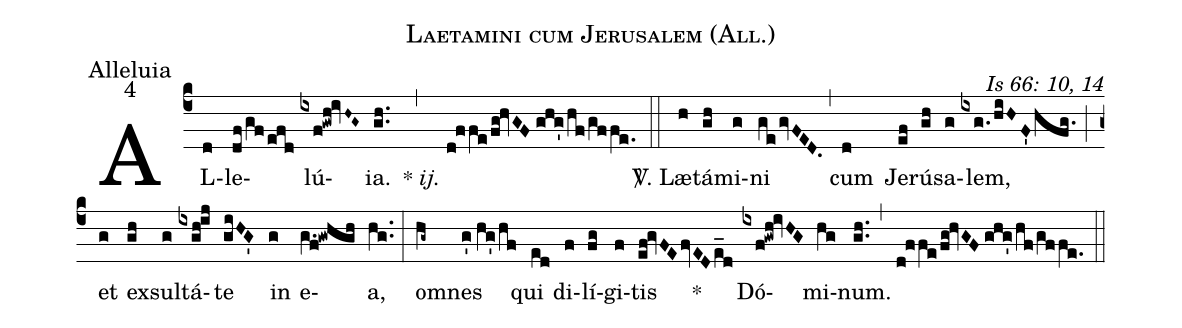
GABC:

name: Laetamini cum Jerusalem (All.);
office-part: Alleluia;
mode: 4;
commentary: Is 66: 10, 14;
%%
(c4) AL(d)le(df/gf/efd)lú(ixf!gwh!ivH~G~)ia.(gh..) {*}~<i>ij.</i>(,) (d!ffe/fg!hvGF//ghg'/hf/gffe.) (::)
<sp>V/</sp>. Læ(h)tá(gh)mi(g)ni(ge/gvFED.) (,) cum(d) Je(ef)rú(gh)sa(g)lem,(ixg./hiHF'/hfg.) (;) et(g) ex(gh)sul(g)tá(ixgh!ij)te(giHG') in(g) e(g.f!gwhgh)a,(hg..) (:)
om(hg~)nes(g'//hg'/hf) qui(ed) di(f)lí(fg)gi(f)tis(ef!gvFE/fvED/e_d) *() Dó(ixf!gwh!ivHG)mi(hg)num.(gh..) (,) (d!ffe/fg!hvGF//ghg'/hf/gffe.) (::)
